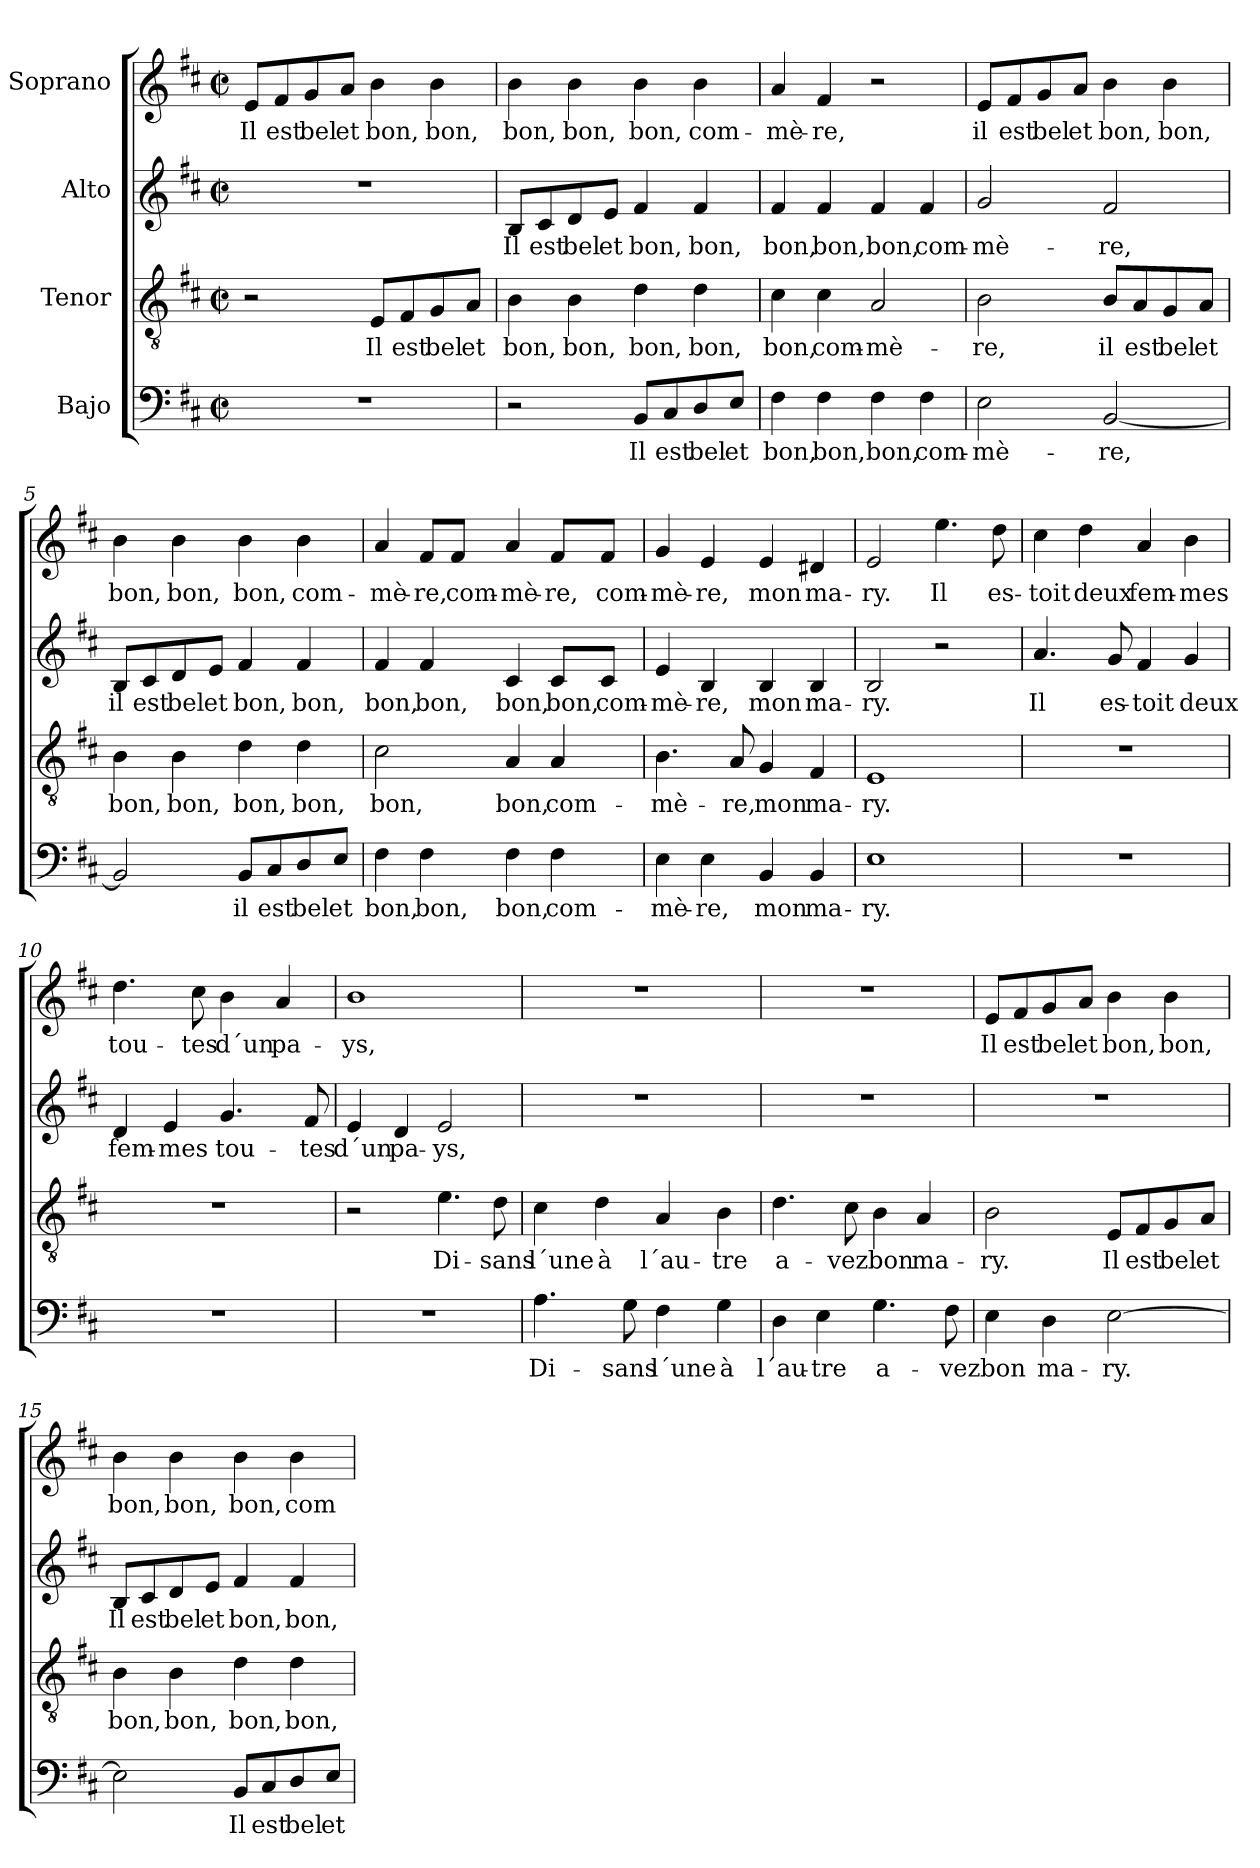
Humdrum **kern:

**kern	**text	**kern	**text	**kern	**text	**kern	**text
*part4	*part4	*part3	*part3	*part2	*part2	*part1	*part1
*staff4	*staff4	*staff3	*staff3	*staff2	*staff2	*staff1	*staff1
*I"Bajo	*	*I"Tenor	*	*I"Alto	*	*I"Soprano	*
*clefF4	*	*clefGv2	*	*clefG2	*	*clefG2	*
*k[f#c#]	*	*k[f#c#]	*	*k[f#c#]	*	*k[f#c#]	*
*D:	*	*D:	*	*D:	*	*D:	*
*M2/2	*	*M2/2	*	*M2/2	*	*M2/2	*
*met(c|)	*	*met(c|)	*	*met(c|)	*	*met(c|)	*
=1	=1	=1	=1	=1	=1	=1	=1
1r	.	2r	.	1r	.	8e/L	Il
.	.	.	.	.	.	8f#/	est
.	.	.	.	.	.	8g/	bel
.	.	.	.	.	.	8a/J	et
.	.	8E/L	Il	.	.	4b\	bon,
.	.	8F#/	est	.	.	.	.
.	.	8G/	bel	.	.	4b\	bon,
.	.	8A/J	et	.	.	.	.
=2	=2	=2	=2	=2	=2	=2	=2
2r	.	4B\	bon,	8B/L	Il	4b\	bon,
.	.	.	.	8c#/	est	.	.
.	.	4B\	bon,	8d/	bel	4b\	bon,
.	.	.	.	8e/J	et	.	.
8BB/L	Il	4d\	bon,	4f#/	bon,	4b\	bon,
8C#/	est	.	.	.	.	.	.
8D/	bel	4d\	bon,	4f#/	bon,	4b\	com-
8E/J	et	.	.	.	.	.	.
=3	=3	=3	=3	=3	=3	=3	=3
4F#\	bon,	4c#\	bon,	4f#/	bon,	4a/	-mè-
4F#\	bon,	4c#\	com-	4f#/	bon,	4f#/	-re,
4F#\	bon,	2A/	-mè-	4f#/	bon,	2r	.
4F#\	com-	.	.	4f#/	com-	.	.
=4	=4	=4	=4	=4	=4	=4	=4
2E\	-mè-	2B\	-re,	2g/	-mè-	8e/L	il
.	.	.	.	.	.	8f#/	est
.	.	.	.	.	.	8g/	bel
.	.	.	.	.	.	8a/J	et
[2BB/	-re,	8B/L	il	2f#/	-re,	4b\	bon,
.	.	8A/	est	.	.	.	.
.	.	8G/	bel	.	.	4b\	bon,
.	.	8A/J	et	.	.	.	.
!!LO:LB:g=z
=5	=5	=5	=5	=5	=5	=5	=5
2BB/]	.	4B\	bon,	8B/L	il	4b\	bon,
.	.	.	.	8c#/	est	.	.
.	.	4B\	bon,	8d/	bel	4b\	bon,
.	.	.	.	8e/J	et	.	.
8BB/L	il	4d\	bon,	4f#/	bon,	4b\	bon,
8C#/	est	.	.	.	.	.	.
8D/	bel	4d\	bon,	4f#/	bon,	4b\	com-
8E/J	et	.	.	.	.	.	.
=6	=6	=6	=6	=6	=6	=6	=6
4F#\	bon,	2c#\	bon,	4f#/	bon,	4a/	-mè-
4F#\	bon,	.	.	4f#/	bon,	8f#/L	-re,
.	.	.	.	.	.	8f#/J	com-
4F#\	bon,	4A/	bon,	4c#/	bon,	4a/	-mè-
4F#\	com-	4A/	com-	8c#/L	bon,	8f#/L	-re,
.	.	.	.	8c#/J	com-	8f#/J	com-
=7	=7	=7	=7	=7	=7	=7	=7
4E\	-mè-	4.B\	-mè-	4e/	-mè-	4g/	-mè-
4E\	-re,	.	.	4B/	-re,	4e/	-re,
.	.	8A/	-re,	.	.	.	.
4BB/	mon	4G/	mon	4B/	mon	4e/	mon
4BB/	ma-	4F#/	ma-	4B/	ma-	4d#X/	ma-
=8	=8	=8	=8	=8	=8	=8	=8
1E	-ry.	1E	-ry.	2B/	-ry.	2e/	-ry.
.	.	.	.	2r	.	4.ee\	Il
.	.	.	.	.	.	8dd\	es-
=9	=9	=9	=9	=9	=9	=9	=9
1r	.	1r	.	4.a/	Il	4cc#\	-toit
.	.	.	.	.	.	4dd\	deux
.	.	.	.	8g/	es-	.	.
.	.	.	.	4f#/	-toit	4a/	fem-
.	.	.	.	4g/	deux	4b\	-mes
!!LO:LB:g=z
=10	=10	=10	=10	=10	=10	=10	=10
1r	.	1r	.	4d/	fem-	4.dd\	tou-
.	.	.	.	4e/	-mes	.	.
.	.	.	.	.	.	8cc#\	-tes
.	.	.	.	4.g/	tou-	4b\	d´un
.	.	.	.	.	.	4a/	pa-
.	.	.	.	8f#/	-tes	.	.
=11	=11	=11	=11	=11	=11	=11	=11
1r	.	2r	.	4e/	d´un	1b	-ys,
.	.	.	.	4d/	pa-	.	.
.	.	4.e\	Di-	2e/	-ys,	.	.
.	.	8d\	-sans	.	.	.	.
=12	=12	=12	=12	=12	=12	=12	=12
4.A\	Di-	4c#\	l´une	1r	.	1r	.
.	.	4d\	à	.	.	.	.
8G\	-sans	.	.	.	.	.	.
4F#\	l´une	4A/	l´au-	.	.	.	.
4G\	à	4B\	-tre	.	.	.	.
=13	=13	=13	=13	=13	=13	=13	=13
4D\	l´au-	4.d\	a-	1r	.	1r	.
4E\	-tre	.	.	.	.	.	.
.	.	8c#\	-vez	.	.	.	.
4.G\	a-	4B\	bon	.	.	.	.
.	.	4A/	ma-	.	.	.	.
8F#\	-vez	.	.	.	.	.	.
=14	=14	=14	=14	=14	=14	=14	=14
4E\	bon	2B\	-ry.	1r	.	8e/L	Il
.	.	.	.	.	.	8f#/	est
4D\	ma-	.	.	.	.	8g/	bel
.	.	.	.	.	.	8a/J	et
[2E\	-ry.	8E/L	Il	.	.	4b\	bon,
.	.	8F#/	est	.	.	.	.
.	.	8G/	bel	.	.	4b\	bon,
.	.	8A/J	et	.	.	.	.
!!LO:PB:g=z
=15	=15	=15	=15	=15	=15	=15	=15
2E\]	.	4B\	bon,	8B/L	Il	4b\	bon,
.	.	.	.	8c#/	est	.	.
.	.	4B\	bon,	8d/	bel	4b\	bon,
.	.	.	.	8e/J	et	.	.
8BB/L	Il	4d\	bon,	4f#/	bon,	4b\	bon,
8C#/	est	.	.	.	.	.	.
8D/	bel	4d\	bon,	4f#/	bon,	4b\	com-
8E/J	et	.	.	.	.	.	.
=	=	=	=	=	=	=	=
*-	*-	*-	*-	*-	*-	*-	*-
